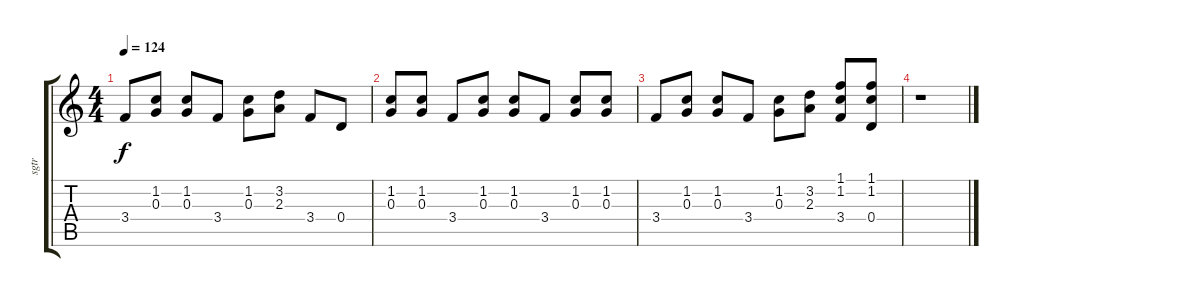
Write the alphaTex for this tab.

\track ("sgtr" "sgtr") {instrument distortionguitar}
\staff {score tabs}
\tuning (E4 B3 G3 D3 A2 E2) {hide}
\ts (4 4)
\tempo 124
\clef g2
\ks c
3.4.8{dy f} (1.2 0.3).8 (1.2 0.3).8 3.4.8 (1.2 0.3).8 (3.2 2.3).8 3.4.8 0.4.8 |
(1.2 0.3).8 (1.2 0.3).8 3.4.8 (1.2 0.3).8 (1.2 0.3).8 3.4.8 (1.2 0.3).8 (1.2 0.3).8 |
3.4.8 (1.2 0.3).8 (1.2 0.3).8 3.4.8 (1.2 0.3).8 (3.2 2.3).8 (1.1 1.2 3.4).8 (1.1 1.2 0.4).8 |
r.1
